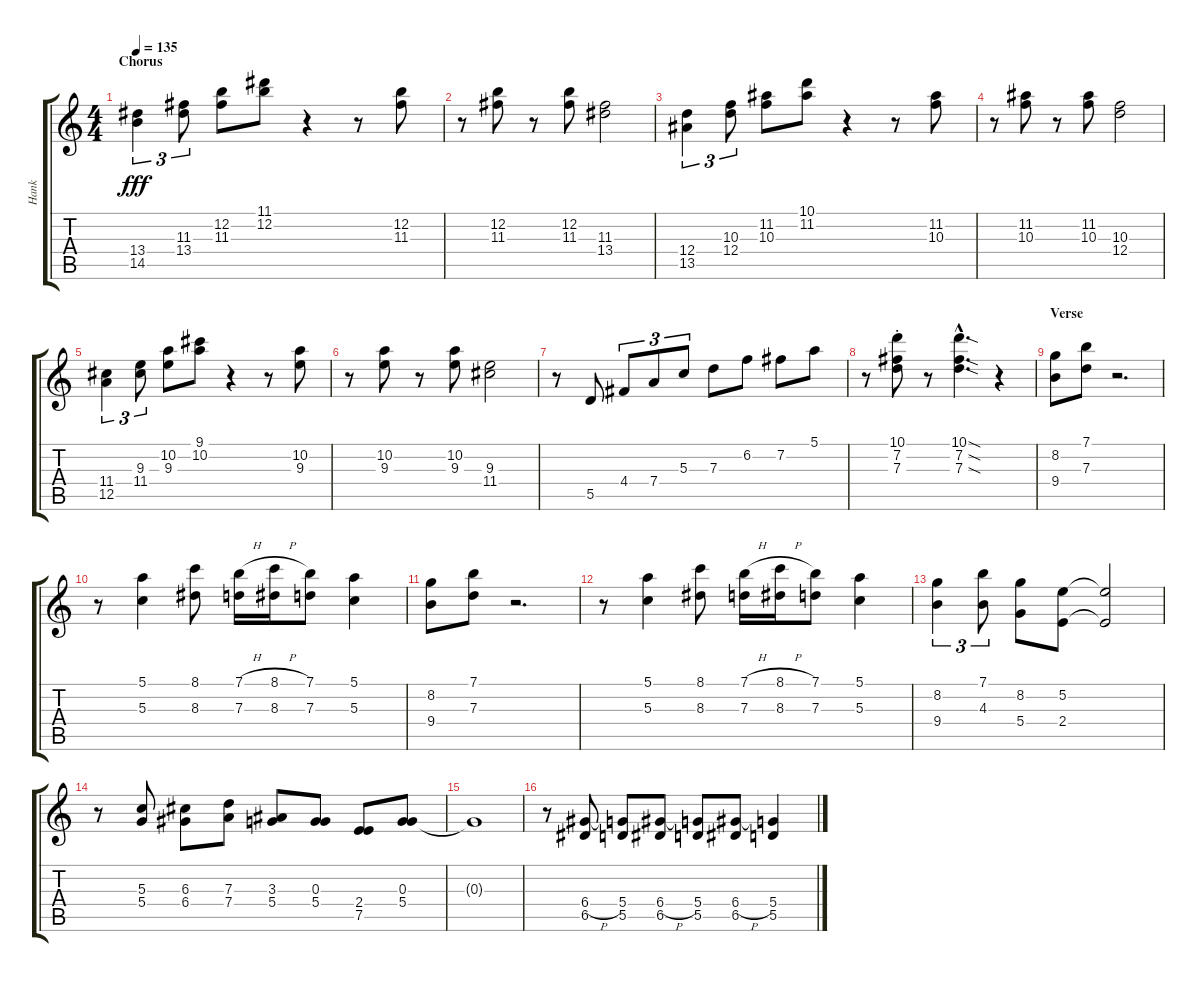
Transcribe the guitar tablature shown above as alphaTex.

\track ("Hank" "Hank") {instrument electricguitarjazz}
\staff {score tabs}
\tuning (E4 B3 G3 D3 A2 E2) {hide}
\ts (4 4)
\section ("" "Chorus")
\tempo 135
\clef g2
\ks c
(13.4 14.5).4{tu (3 2) dy fff} (11.3 13.4).8{tu (3 2)} (12.2 11.3).8 (11.1 12.2).8 r.4 r.8 (12.2 11.3).8 |
r.8 (12.2 11.3).8 r.8 (12.2 11.3).8 (11.3 13.4).2 |
(12.4 13.5).4{tu (3 2)} (10.3 12.4).8{tu (3 2)} (11.2 10.3).8 (10.1 11.2).8 r.4 r.8 (11.2 10.3).8 |
r.8 (11.2 10.3).8 r.8 (11.2 10.3).8 (10.3 12.4).2 |
(11.4 12.5).4{tu (3 2)} (9.3 11.4).8{tu (3 2)} (10.2 9.3).8 (9.1 10.2).8 r.4 r.8 (10.2 9.3).8 |
r.8 (10.2 9.3).8 r.8 (10.2 9.3).8 (9.3 11.4).2 |
r.8 5.5.8 4.4.8{tu (3 2)} 7.4.8{tu (3 2)} 5.3.8{tu (3 2)} 7.3.8 6.2.8 7.2.8 5.1.8 |
r.8 (10.1{st} 7.2{st} 7.3{st}).8 r.8 (10.1{sod hac} 7.2{sod hac} 7.3{sod hac}).4{d} r.4 |
\section ("" "Verse")
(8.2 9.4).8 (7.1 7.3).8 r.2{d} |
r.8 (5.1 5.3).4 (8.1 8.3).8 (7.1{h} 7.3).16 (8.1{h} 8.3).16 (7.1 7.3).8 (5.1 5.3).4 |
(8.2 9.4).8 (7.1 7.3).8 r.2{d} |
r.8 (5.1 5.3).4 (8.1 8.3).8 (7.1{h} 7.3).16 (8.1{h} 8.3).16 (7.1 7.3).8 (5.1 5.3).4 |
(8.2 9.4).4{tu (3 2)} (7.1 4.3).8{tu (3 2)} (8.2 5.4).8 (5.2 2.4).8 (5.2{t} 2.4{t}).2 |
r.8 (5.3 5.4).8 (6.3 6.4).8 (7.3 7.4).8 (3.3 5.4).8 (0.3 5.4).8 (2.4 7.5).8 (0.3 5.4).8 |
0.3{t}.1 |
r.8 (6.4{h} 6.5).8{volume 14} (5.4 5.5).8 (6.4{h} 6.5).8 (5.4 5.5).8 (6.4{h} 6.5).8 (5.4 5.5).4
